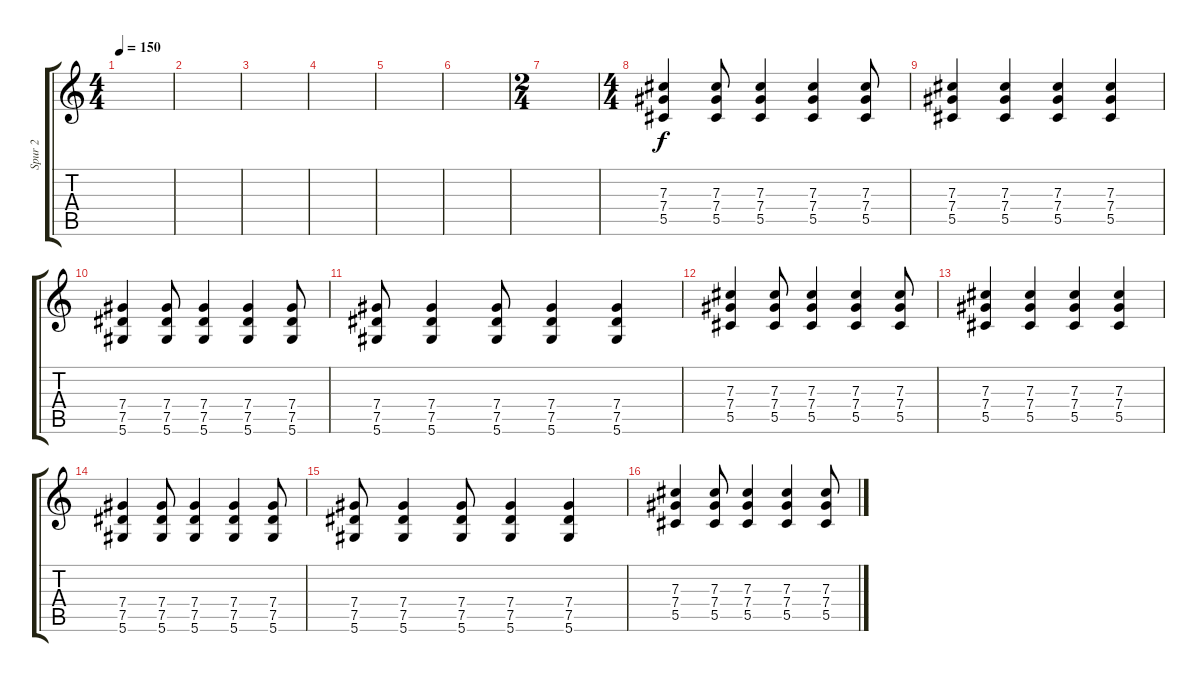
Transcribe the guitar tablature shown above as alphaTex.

\track ("Spur 2" "Spur 2") {instrument overdrivenguitar}
\staff {score tabs}
\tuning (Eb4 Bb3 Gb3 Db3 Ab2 Eb2) {hide}
\ts (4 4)
\tempo 150
\clef g2
\ks c
|
|
|
|
|
|
\ts (2 4)
|
\ts (4 4)
(7.3 7.4 5.5).4{volume 15} (7.3 7.4 5.5).8 (7.3 7.4 5.5).4 (7.3 7.4 5.5).4 (7.3 7.4 5.5).8 |
(7.3 7.4 5.5).4 (7.3 7.4 5.5).4 (7.3 7.4 5.5).4 (7.3 7.4 5.5).4 |
(7.4 7.5 5.6).4 (7.4 7.5 5.6).8 (7.4 7.5 5.6).4 (7.4 7.5 5.6).4 (7.4 7.5 5.6).8 |
(7.4 7.5 5.6).8 (7.4 7.5 5.6).4 (7.4 7.5 5.6).8 (7.4 7.5 5.6).4 (7.4 7.5 5.6).4 |
(7.3 7.4 5.5).4 (7.3 7.4 5.5).8 (7.3 7.4 5.5).4 (7.3 7.4 5.5).4 (7.3 7.4 5.5).8 |
(7.3 7.4 5.5).4 (7.3 7.4 5.5).4 (7.3 7.4 5.5).4 (7.3 7.4 5.5).4 |
(7.4 7.5 5.6).4 (7.4 7.5 5.6).8 (7.4 7.5 5.6).4 (7.4 7.5 5.6).4 (7.4 7.5 5.6).8 |
(7.4 7.5 5.6).8 (7.4 7.5 5.6).4 (7.4 7.5 5.6).8 (7.4 7.5 5.6).4 (7.4 7.5 5.6).4 |
(7.3 7.4 5.5).4{volume 11} (7.3 7.4 5.5).8 (7.3 7.4 5.5).4 (7.3 7.4 5.5).4 (7.3 7.4 5.5).8
